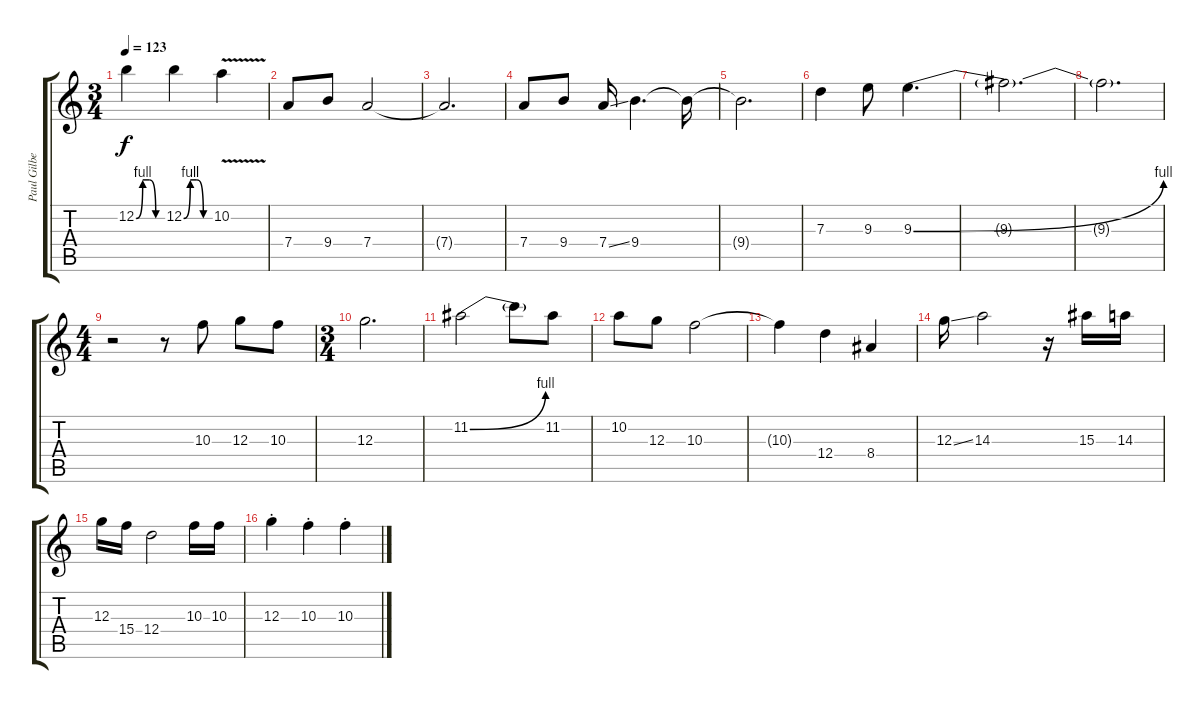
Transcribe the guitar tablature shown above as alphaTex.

\track ("Paul Gilbert (Lead)" "Paul Gilbe") {instrument electricguitarjazz}
\staff {score tabs}
\tuning (E4 B3 G3 D3 A2 E2) {hide}
\ts (3 4)
\tempo 123
\clef g2
\ks c
12.2{be (custom 0 0 15 4 30 4 45 0 60 0)}.4{dy f} 12.2{be (custom 0 0 15 4 30 4 45 0 60 0)}.4 10.2{v}.4 |
7.4.8 9.4.8 7.4.2 |
7.4{t}.2{d} |
7.4.8 9.4.8 7.4{ss}.16 9.4.4{d} 9.4{t}.16 |
9.4{t}.2{d} |
7.3.4 9.3.8 9.3{be (bend 0 0 60 4)}.4{d} |
9.3{t}.2{d} |
9.3{t}.2{d} |
\ts (4 4)
r.2 r.8 10.3.8 12.3.8 10.3.8 |
\ts (3 4)
12.3.2{d} |
11.2{be (bend 0 0 60 4)}.2 11.2{t}.8 11.2.8 |
10.2.8 12.3.8 10.3.2 |
10.3{t}.4 12.4.4 8.4.4 |
12.3{ss}.16 14.3.2 r.16 15.3.16 14.3.16 |
12.3.16 15.4.16 12.4.2 10.3.16 10.3.16 |
12.3{st}.4 10.3{st}.4 10.3{st}.4
